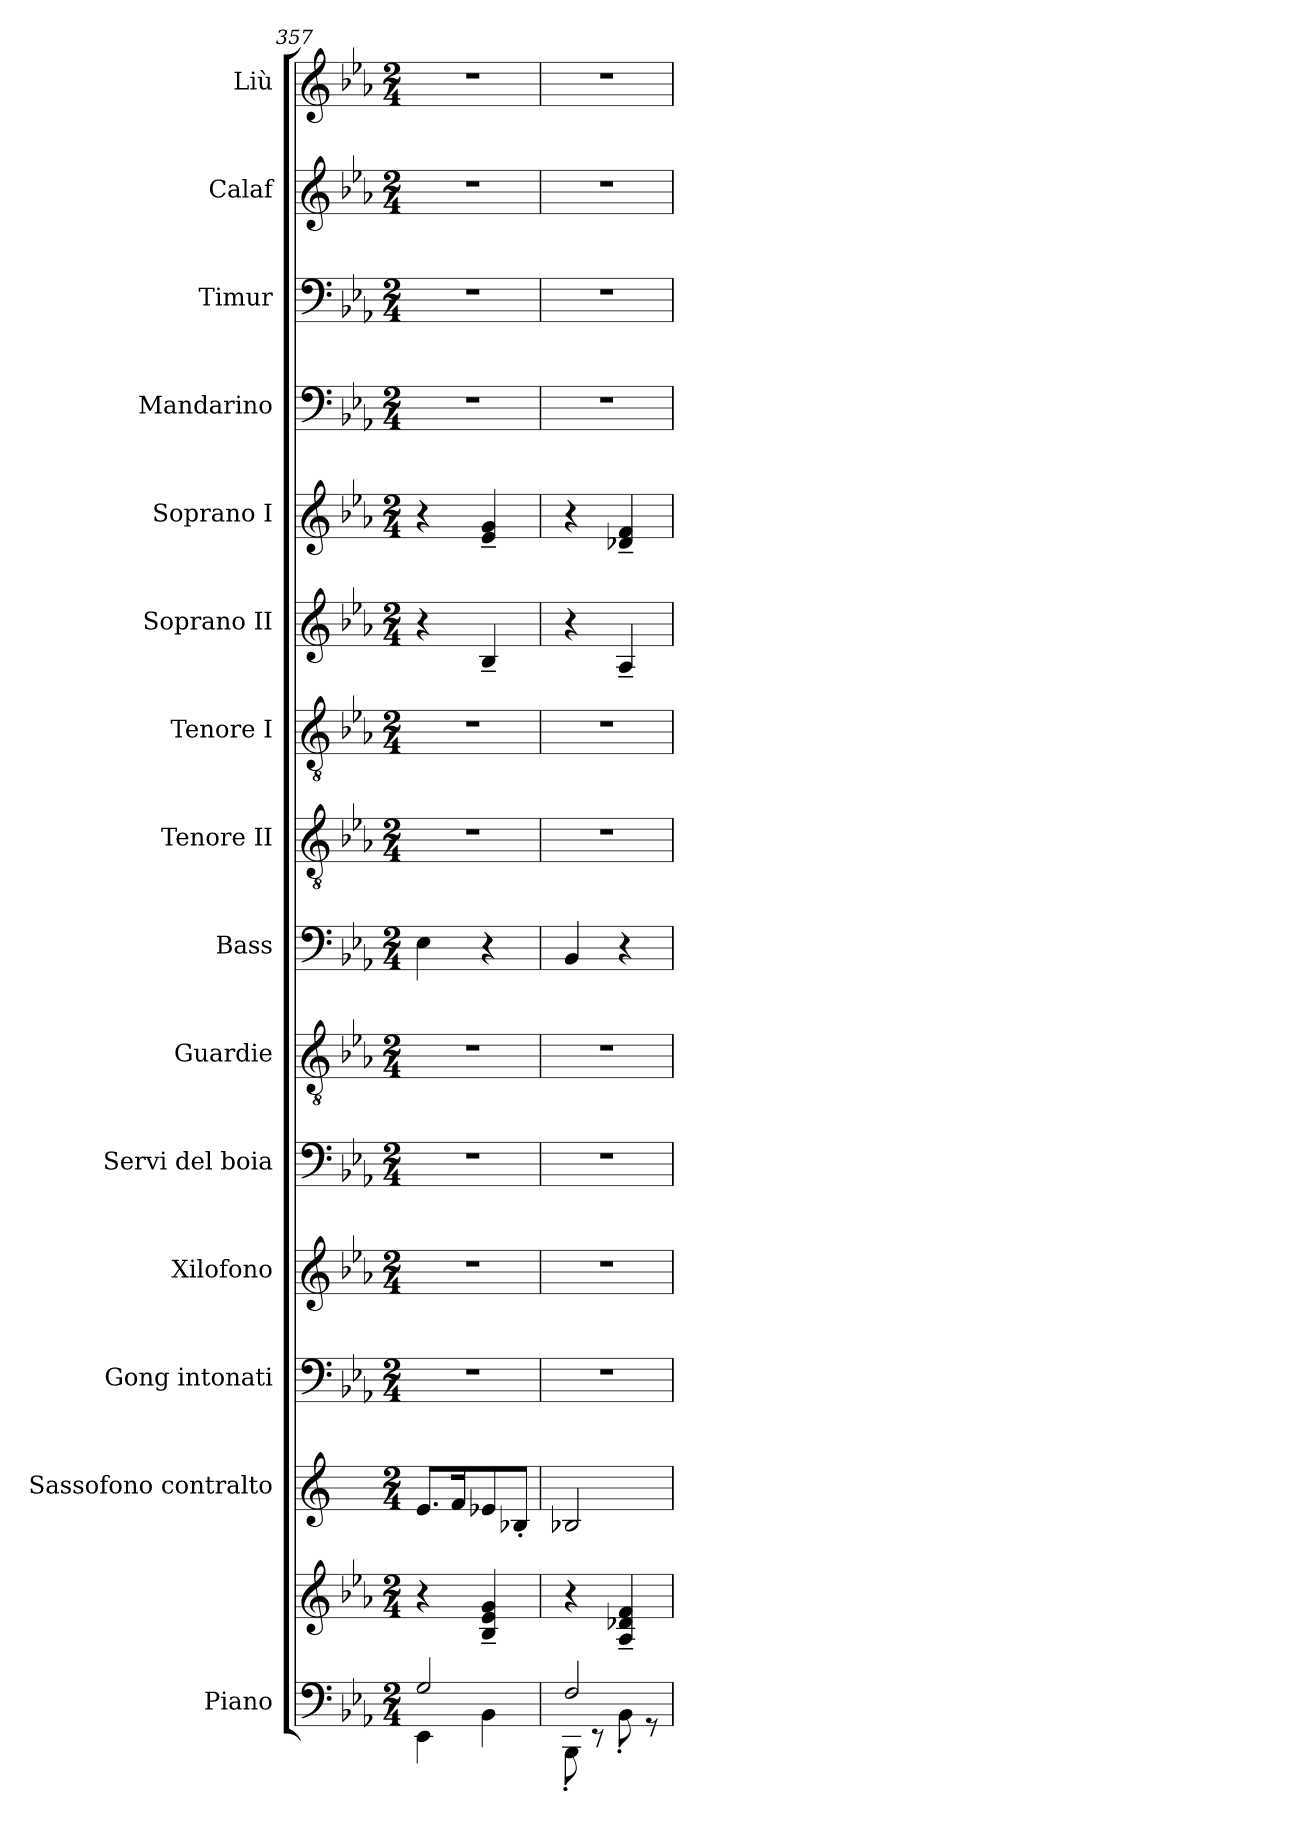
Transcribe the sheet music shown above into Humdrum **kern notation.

**kern	**kern	**kern	**kern	**kern	**kern	**kern	**kern	**kern	**kern	**kern	**kern	**kern	**kern	**kern	**kern
*part15	*part15	*part14	*part13	*part12	*part11	*part10	*part9	*part8	*part7	*part6	*part5	*part4	*part3	*part2	*part1
*staff16	*staff15	*staff14	*staff13	*staff12	*staff11	*staff10	*staff9	*staff8	*staff7	*staff6	*staff5	*staff4	*staff3	*staff2	*staff1
*I"Piano	*	*I"Sassofono contralto	*I"Gong intonati	*I"Xilofono	*I"Servi del boia	*I"Guardie	*I"Bass	*I"Tenore II	*I"Tenore I	*I"Soprano II	*I"Soprano I	*I"Mandarino	*I"Timur	*I"Calaf	*I"Liù
*I'Pno.	*	*	*I'Gong int.	*I'Xil.	*I'Ser.B.	*I'G.	*I'B.	*I'T. II	*I'T. I	*I'S. II	*I'S. I	*I'M.	*I'T.	*I'C.	*I'L.
*clefF4	*clefG2	*clefG2	*clefF4	*clefG2	*clefF4	*clefGv2	*clefF4	*clefGv2	*clefGv2	*clefG2	*clefG2	*clefF4	*clefF4	*clefG2	*clefG2
*	*	*ITrd5c9	*	*ITrd-7c-12	*	*	*	*	*	*	*	*	*	*	*
*k[b-e-a-]	*k[b-e-a-]	*k[b-e-a-]	*k[b-e-a-]	*k[b-e-a-]	*k[b-e-a-]	*k[b-e-a-]	*k[b-e-a-]	*k[b-e-a-]	*k[b-e-a-]	*k[b-e-a-]	*k[b-e-a-]	*k[b-e-a-]	*k[b-e-a-]	*k[b-e-a-]	*k[b-e-a-]
*M2/4	*M2/4	*M2/4	*M2/4	*M2/4	*M2/4	*M2/4	*M2/4	*M2/4	*M2/4	*M2/4	*M2/4	*M2/4	*M2/4	*M2/4	*M2/4
=357	=357	=357	=357	=357	=357	=357	=357	=357	=357	=357	=357	=357	=357	=357	=357
*^	*	*	*	*	*	*	*	*	*	*	*	*	*	*	*
2G/	4EE-\	4r	8.G/L	2r	2r	2r	2r	4E-\	2r	2r	4r	4r	2r	2r	2r	2r
.	.	.	16A-/K	.	.	.	.	.	.	.	.	.	.	.	.	.
.	4BB-\	4B-/~ 4e-/~ 4g/~	8G-X/	.	.	.	.	4r	.	.	4B-~/	4e-/~ 4g/~	.	.	.	.
.	.	.	8D-X'/J	.	.	.	.	.	.	.	.	.	.	.	.	.
=358	=358	=358	=358	=358	=358	=358	=358	=358	=358	=358	=358	=358	=358	=358	=358	=358
2F/	8BBB-'\	4r	2D-X/	2r	2r	2r	2r	4BB-/	2r	2r	4r	4r	2r	2r	2r	2r
.	8r	.	.	.	.	.	.	.	.	.	.	.	.	.	.	.
.	8BB-'\	4A-/~ 4d-X/~ 4f/~	.	.	.	.	.	4r	.	.	4A-~/	4d-X/~ 4f/~	.	.	.	.
.	8r	.	.	.	.	.	.	.	.	.	.	.	.	.	.	.
*v	*v	*	*	*	*	*	*	*	*	*	*	*	*	*	*	*
=	=	=	=	=	=	=	=	=	=	=	=	=	=	=	=
*-	*-	*-	*-	*-	*-	*-	*-	*-	*-	*-	*-	*-	*-	*-	*-
